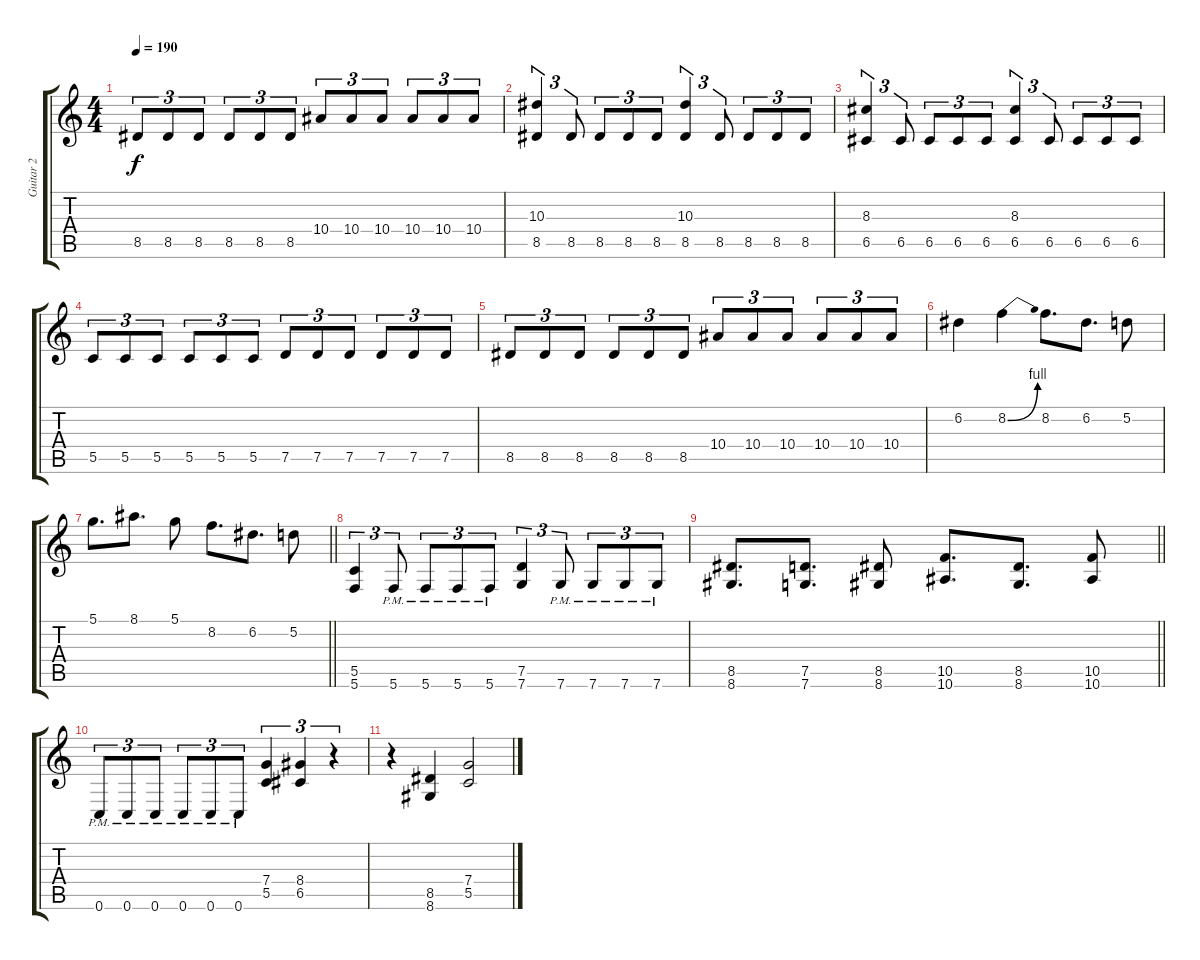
\track ("Guitar 2" "Guitar 2") {instrument distortionguitar}
\staff {score tabs}
\tuning (D4 A3 F3 C3 G2 C2) {hide}
\ts (4 4)
\tempo 190
\clef g2
\ks c
8.5.8{tu (3 2) dy f} 8.5.8{tu (3 2)} 8.5.8{tu (3 2)} 8.5.8{tu (3 2)} 8.5.8{tu (3 2)} 8.5.8{tu (3 2)} 10.4.8{tu (3 2)} 10.4.8{tu (3 2)} 10.4.8{tu (3 2)} 10.4.8{tu (3 2)} 10.4.8{tu (3 2)} 10.4.8{tu (3 2)} |
(10.3 8.5).4{tu (3 2)} 8.5.8{tu (3 2)} 8.5.8{tu (3 2)} 8.5.8{tu (3 2)} 8.5.8{tu (3 2)} (10.3 8.5).4{tu (3 2)} 8.5.8{tu (3 2)} 8.5.8{tu (3 2)} 8.5.8{tu (3 2)} 8.5.8{tu (3 2)} |
(8.3 6.5).4{tu (3 2)} 6.5.8{tu (3 2)} 6.5.8{tu (3 2)} 6.5.8{tu (3 2)} 6.5.8{tu (3 2)} (8.3 6.5).4{tu (3 2)} 6.5.8{tu (3 2)} 6.5.8{tu (3 2)} 6.5.8{tu (3 2)} 6.5.8{tu (3 2)} |
5.5.8{tu (3 2)} 5.5.8{tu (3 2)} 5.5.8{tu (3 2)} 5.5.8{tu (3 2)} 5.5.8{tu (3 2)} 5.5.8{tu (3 2)} 7.5.8{tu (3 2)} 7.5.8{tu (3 2)} 7.5.8{tu (3 2)} 7.5.8{tu (3 2)} 7.5.8{tu (3 2)} 7.5.8{tu (3 2)} |
8.5.8{tu (3 2)} 8.5.8{tu (3 2)} 8.5.8{tu (3 2)} 8.5.8{tu (3 2)} 8.5.8{tu (3 2)} 8.5.8{tu (3 2)} 10.4.8{tu (3 2)} 10.4.8{tu (3 2)} 10.4.8{tu (3 2)} 10.4.8{tu (3 2)} 10.4.8{tu (3 2)} 10.4.8{tu (3 2)} |
6.2.4 8.2{be (bend 0 0 60 4)}.4 8.2.8{d} 6.2.8{d} 5.2.8 |
\barLineRight lightlight
5.1.8{d} 8.1.8{d} 5.1.8 8.2.8{d} 6.2.8{d} 5.2.8 |
(5.5 5.6).4{tu (3 2)} 5.6{pm}.8{tu (3 2)} 5.6{pm}.8{tu (3 2)} 5.6{pm}.8{tu (3 2)} 5.6{pm}.8{tu (3 2)} (7.5 7.6).4{tu (3 2)} 7.6{pm}.8{tu (3 2)} 7.6{pm}.8{tu (3 2)} 7.6{pm}.8{tu (3 2)} 7.6{pm}.8{tu (3 2)} |
\barLineRight lightlight
(8.5 8.6).8{d} (7.5 7.6).8{d} (8.5 8.6).8 (10.5 10.6).8{d} (8.5 8.6).8{d} (10.5 10.6).8 |
0.6{pm}.8{tu (3 2)} 0.6{pm}.8{tu (3 2)} 0.6{pm}.8{tu (3 2)} 0.6{pm}.8{tu (3 2)} 0.6{pm}.8{tu (3 2)} 0.6{pm}.8{tu (3 2)} (7.4 5.5).4{tu (3 2)} (8.4 6.5).4{tu (3 2)} r.4{tu (3 2)} |
r.4 (8.5 8.6).4 (7.4 5.5).2
